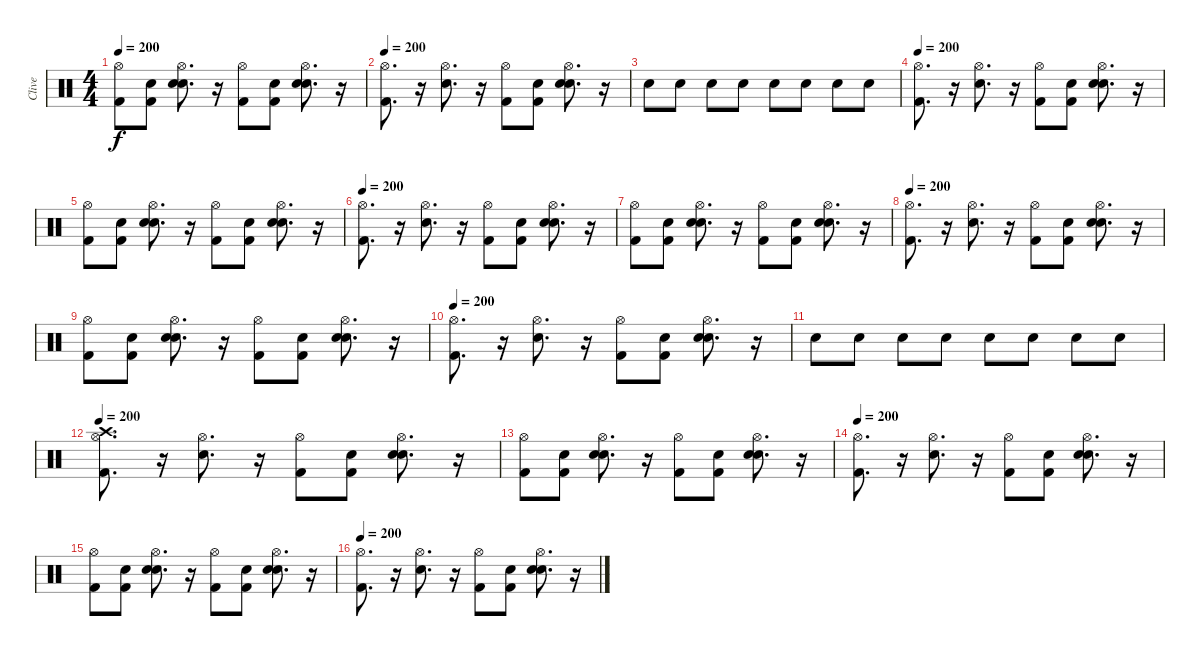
\track ("Clive" "Clive") {instrument percussion}
\staff {score}
\articulation defaults
\ts (4 4)
\tempo 200
\clef neutral
\ks c
("Kick (hit) 2" "Hi-Hat (open)").8{dy f} ("Snare (hit)" "Kick (hit) 2").8 ("Snare (hit)" "Snare (hit) 2" "Hi-Hat (open)").8{d} r.16 ("Kick (hit) 2" "Hi-Hat (open)").8 ("Snare (hit)" "Kick (hit) 2").8 ("Snare (hit)" "Snare (hit) 2" "Hi-Hat (open)").8{d} r.16 |
\tempo 200
("Kick (hit) 2" "Hi-Hat (open)").8{d} r.16 ("Snare (hit) 2" "Hi-Hat (open)").8{d} r.16 ("Kick (hit) 2" "Hi-Hat (open)").8 ("Snare (hit)" "Kick (hit) 2").8 ("Snare (hit)" "Snare (hit) 2" "Hi-Hat (open)").8{d} r.16 |
"Snare (hit) 2".8 "Snare (hit) 2".8 "Snare (hit) 2".8 "Snare (hit) 2".8 "Snare (hit) 2".8 "Snare (hit) 2".8 "Snare (hit) 2".8 "Snare (hit) 2".8 |
\tempo 200
("Kick (hit) 2" "Hi-Hat (open)").8{d} r.16 ("Snare (hit) 2" "Hi-Hat (open)").8{d} r.16 ("Kick (hit) 2" "Hi-Hat (open)").8 ("Snare (hit)" "Kick (hit) 2").8 ("Snare (hit)" "Snare (hit) 2" "Hi-Hat (open)").8{d} r.16 |
("Kick (hit) 2" "Hi-Hat (open)").8 ("Snare (hit)" "Kick (hit) 2").8 ("Snare (hit)" "Snare (hit) 2" "Hi-Hat (open)").8{d} r.16 ("Kick (hit) 2" "Hi-Hat (open)").8 ("Snare (hit)" "Kick (hit) 2").8 ("Snare (hit)" "Snare (hit) 2" "Hi-Hat (open)").8{d} r.16 |
\tempo 200
("Kick (hit) 2" "Hi-Hat (open)").8{d} r.16 ("Snare (hit) 2" "Hi-Hat (open)").8{d} r.16 ("Kick (hit) 2" "Hi-Hat (open)").8 ("Snare (hit)" "Kick (hit) 2").8 ("Snare (hit)" "Snare (hit) 2" "Hi-Hat (open)").8{d} r.16 |
("Kick (hit) 2" "Hi-Hat (open)").8 ("Snare (hit)" "Kick (hit) 2").8 ("Snare (hit)" "Snare (hit) 2" "Hi-Hat (open)").8{d} r.16 ("Kick (hit) 2" "Hi-Hat (open)").8 ("Snare (hit)" "Kick (hit) 2").8 ("Snare (hit)" "Snare (hit) 2" "Hi-Hat (open)").8{d} r.16 |
\tempo 200
("Kick (hit) 2" "Hi-Hat (open)").8{d} r.16 ("Snare (hit) 2" "Hi-Hat (open)").8{d} r.16 ("Kick (hit) 2" "Hi-Hat (open)").8 ("Snare (hit)" "Kick (hit) 2").8 ("Snare (hit)" "Snare (hit) 2" "Hi-Hat (open)").8{d} r.16 |
("Kick (hit) 2" "Hi-Hat (open)").8 ("Snare (hit)" "Kick (hit) 2").8 ("Snare (hit)" "Snare (hit) 2" "Hi-Hat (open)").8{d} r.16 ("Kick (hit) 2" "Hi-Hat (open)").8 ("Snare (hit)" "Kick (hit) 2").8 ("Snare (hit)" "Snare (hit) 2" "Hi-Hat (open)").8{d} r.16 |
\tempo 200
("Kick (hit) 2" "Hi-Hat (open)").8{d} r.16 ("Snare (hit) 2" "Hi-Hat (open)").8{d} r.16 ("Kick (hit) 2" "Hi-Hat (open)").8 ("Snare (hit)" "Kick (hit) 2").8 ("Snare (hit)" "Snare (hit) 2" "Hi-Hat (open)").8{d} r.16 |
"Snare (hit) 2".8 "Snare (hit) 2".8 "Snare (hit) 2".8 "Snare (hit) 2".8 "Snare (hit) 2".8 "Snare (hit) 2".8 "Snare (hit) 2".8 "Snare (hit) 2".8 |
\tempo 200
("Kick (hit) 2" "Hi-Hat (open)" "Crash high (hit)").8{d} r.16 ("Snare (hit) 2" "Hi-Hat (open)").8{d} r.16 ("Kick (hit) 2" "Hi-Hat (open)").8 ("Snare (hit)" "Kick (hit) 2").8 ("Snare (hit)" "Snare (hit) 2" "Hi-Hat (open)").8{d} r.16 |
("Kick (hit) 2" "Hi-Hat (open)").8 ("Snare (hit)" "Kick (hit) 2").8 ("Snare (hit)" "Snare (hit) 2" "Hi-Hat (open)").8{d} r.16 ("Kick (hit) 2" "Hi-Hat (open)").8 ("Snare (hit)" "Kick (hit) 2").8 ("Snare (hit)" "Snare (hit) 2" "Hi-Hat (open)").8{d} r.16 |
\tempo 200
("Kick (hit) 2" "Hi-Hat (open)").8{d} r.16 ("Snare (hit) 2" "Hi-Hat (open)").8{d} r.16 ("Kick (hit) 2" "Hi-Hat (open)").8 ("Snare (hit)" "Kick (hit) 2").8 ("Snare (hit)" "Snare (hit) 2" "Hi-Hat (open)").8{d} r.16 |
("Kick (hit) 2" "Hi-Hat (open)").8 ("Snare (hit)" "Kick (hit) 2").8 ("Snare (hit)" "Snare (hit) 2" "Hi-Hat (open)").8{d} r.16 ("Kick (hit) 2" "Hi-Hat (open)").8 ("Snare (hit)" "Kick (hit) 2").8 ("Snare (hit)" "Snare (hit) 2" "Hi-Hat (open)").8{d} r.16 |
\tempo 200
("Kick (hit) 2" "Hi-Hat (open)").8{d} r.16 ("Snare (hit) 2" "Hi-Hat (open)").8{d} r.16 ("Kick (hit) 2" "Hi-Hat (open)").8 ("Snare (hit)" "Kick (hit) 2").8 ("Snare (hit)" "Snare (hit) 2" "Hi-Hat (open)").8{d} r.16
